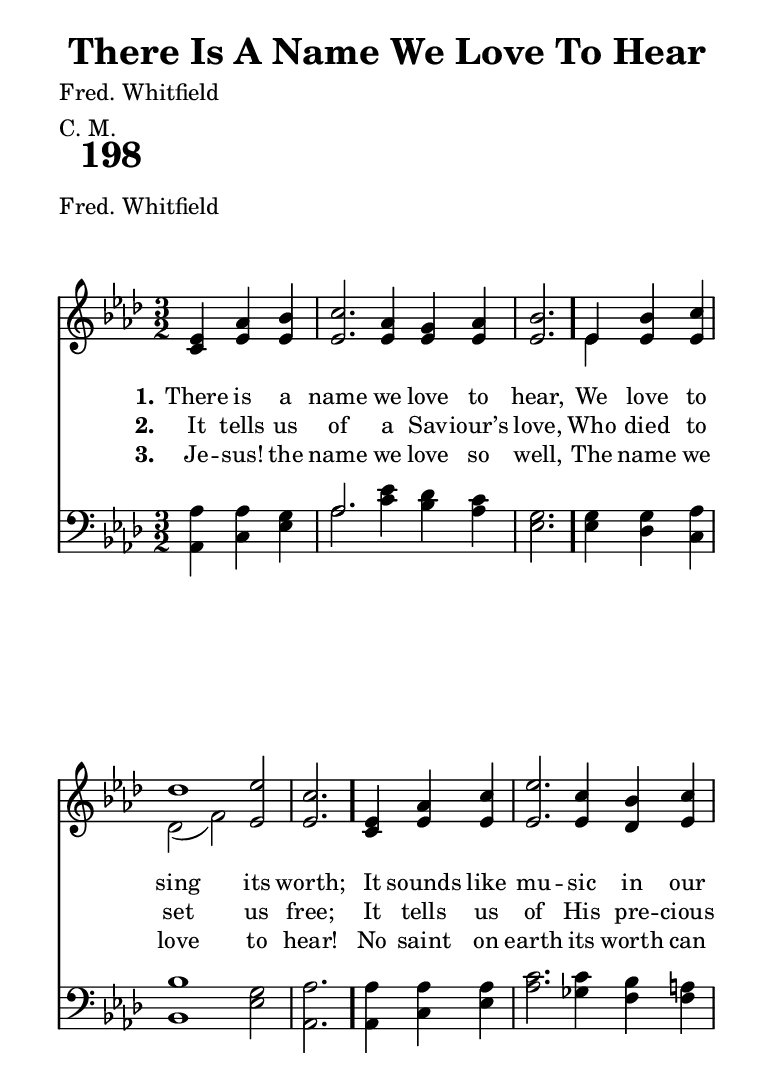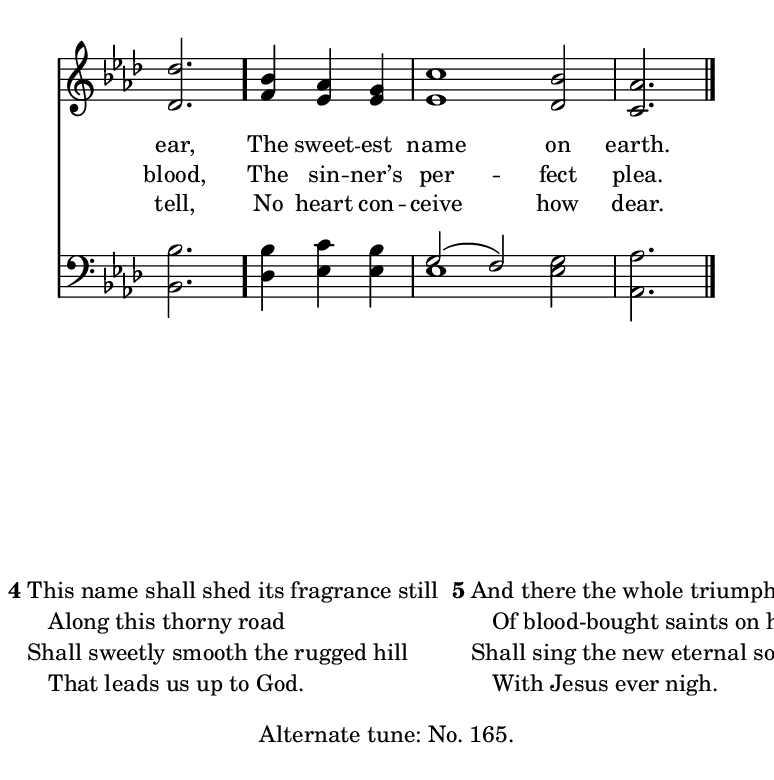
\include "common/global.ily"
\paper {
  \include "common/paper.ily"
  ragged-last-bottom = ##t
  systems-per-page = ##f
  % decrease system-to-system padding to fit onto page with next score
  system-system-spacing.padding = 2
  system-system-spacing.basic-distance = 2
  scoreTitleMarkup = \markup {
    \override #'(baseline-skip . 3.5)
    \column {
      \override #'(baseline-skip . 3.5)
      \column {
        \fill-line {
          \huge \larger \larger \bold {
            \concat { "  " \fromproperty #'header:hymnnumber }
            \mytitle
            \null
          }
        }
        \fill-line {
          % less lowering (to save vertical space)
          \lower #1 \fromproperty #'header:poet
          \smaller \bold \mysubtitle
          \lower #1 \fromproperty #'header:composer
        }
      }
    }
  }
}

\header{
  hymnnumber = "198"
  title = "There Is A Name We Love To Hear"
  tunename = "Los Angeles"
  meter = "C. M."
  poet = "Fred. Whitfield"
  composer = ""
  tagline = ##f
}

global = {
  \include "common/overrides.ily"
  \override Staff.TimeSignature.style = #'numbered
  \time 3/2
  \override Score.MetronomeMark.transparent = ##t % hide all fermata changes too
  \tempo 4=120
  \key aes \major
  \partial 2.
  \autoBeamOff
}

notesSoprano = {
\global
\relative c' {

  ees4 aes bes | c2. aes4 g aes | bes2.
  ees,4 bes' c | des1 ees2 | c2.
  ees,4 aes c | ees2. c4 bes c | des2.
  bes4 aes g | c1 bes2 | aes2.

  \bar "|."

}
}

notesAlto = {
\global
\relative e' {

  c4 ees ees | ees2. ees4 ees ees | ees2.
  ees4 ees ees | des2( f) ees | ees2.
  c4 ees ees | ees2. ees4 des ees | des2.
  f4 ees ees | ees1 des2 | c2.

}
}

notesTenor = {
\global
\relative a {

  aes4 aes g | aes2. ees'4 des c | g2.
  g4 g aes | bes1 g2 | aes2.
  aes4 aes aes | c2. c4 bes a | bes2.
  bes4 c bes | g2( f) g2 | aes2.

}
}

notesBass = {
\global
\relative f, {

  aes4 c ees | aes2. c4 bes aes | ees2.
  ees4 des c | bes1 ees2 | aes,2.
  aes4 c ees | aes2. ges4 f f | bes,2.
  des4 ees ees | ees1 ees2 | aes,2.

}
}

wordsA = \lyricmode {
\set stanza = "1."

There is a name we love to hear, \bar "."
We love to sing its worth; \bar "."
It sounds like mu -- sic in our ear, \bar "."
The sweet -- est name on earth. \bar "."

}

wordsB = \lyricmode {
\set stanza = "2."

It tells us of a Sav -- iour’s love,
Who died to set us free;
It tells us of His pre -- cious blood,
The sin -- ner’s per -- fect plea.

}

wordsC = \lyricmode {
\set stanza = "3."

Je -- sus! the name we love so well,
The name we love to hear!
No saint on earth its worth can tell,
No heart con -- ceive how dear.

}

wordsD = \markuplist {

\line { This name shall shed its fragrance still }
\line { { \hspace #2 } Along this thorny road }
\line { Shall sweetly smooth the rugged hill }
\line { { \hspace #2 } That leads us up to God. }

}

wordsE = \markuplist {

\line { And there the whole triumphant throng, }
\line { { \hspace #2 } Of blood-bought saints on high, }
\line { Shall sing the new eternal song }
\line { { \hspace #2 } With Jesus ever nigh. }

}

\score {
  \context ChoirStaff <<
    \context Staff = upper <<
      \set Staff.autoBeaming = ##f
      \set ChoirStaff.systemStartDelimiter = #'SystemStartBar
      \set ChoirStaff.printPartCombineTexts = ##f
      \partcombine #'(2 . 9) \notesSoprano \notesAlto
      \context NullVoice = sopranos { \voiceOne << \notesSoprano >> }
      \context NullVoice = altos { \voiceTwo << \notesAlto >> }
      \context Lyrics = one   \lyricsto sopranos \wordsA
      \context Lyrics = two   \lyricsto sopranos \wordsB
      \context Lyrics = three \lyricsto sopranos \wordsC
    >>
    \context Staff = men <<
      \set Staff.autoBeaming = ##f
      \clef bass
      \set ChoirStaff.printPartCombineTexts = ##f
      \partcombine #'(2 . 9) \notesTenor \notesBass
      \context NullVoice = tenors { \voiceOne << \notesTenor >> }
      \context NullVoice = basses { \voiceTwo << \notesBass >> }
    >>
  >>
  \layout {
    \include "common/layout.ily"
  }
  \midi{
    \include "common/midi.ily"
  }
}

\noPageBreak

\markup { \raise #5 \fill-line {
  \hspace #0.1
  \line{ \bold 4 \column { \wordsD } }
  \hspace #0.1
  \line{ \bold 5 \column { \wordsE } }
  \hspace #0.1
} }

\noPageBreak \markup { \vspace #2 \fill-line { \raise #2 \line { Alternate tune: No. 165. } } }

\version "2.19.49"  % necessary for upgrading to future LilyPond versions.

% vi:set et ts=2 sw=2 ai nocindent syntax=lilypond:
